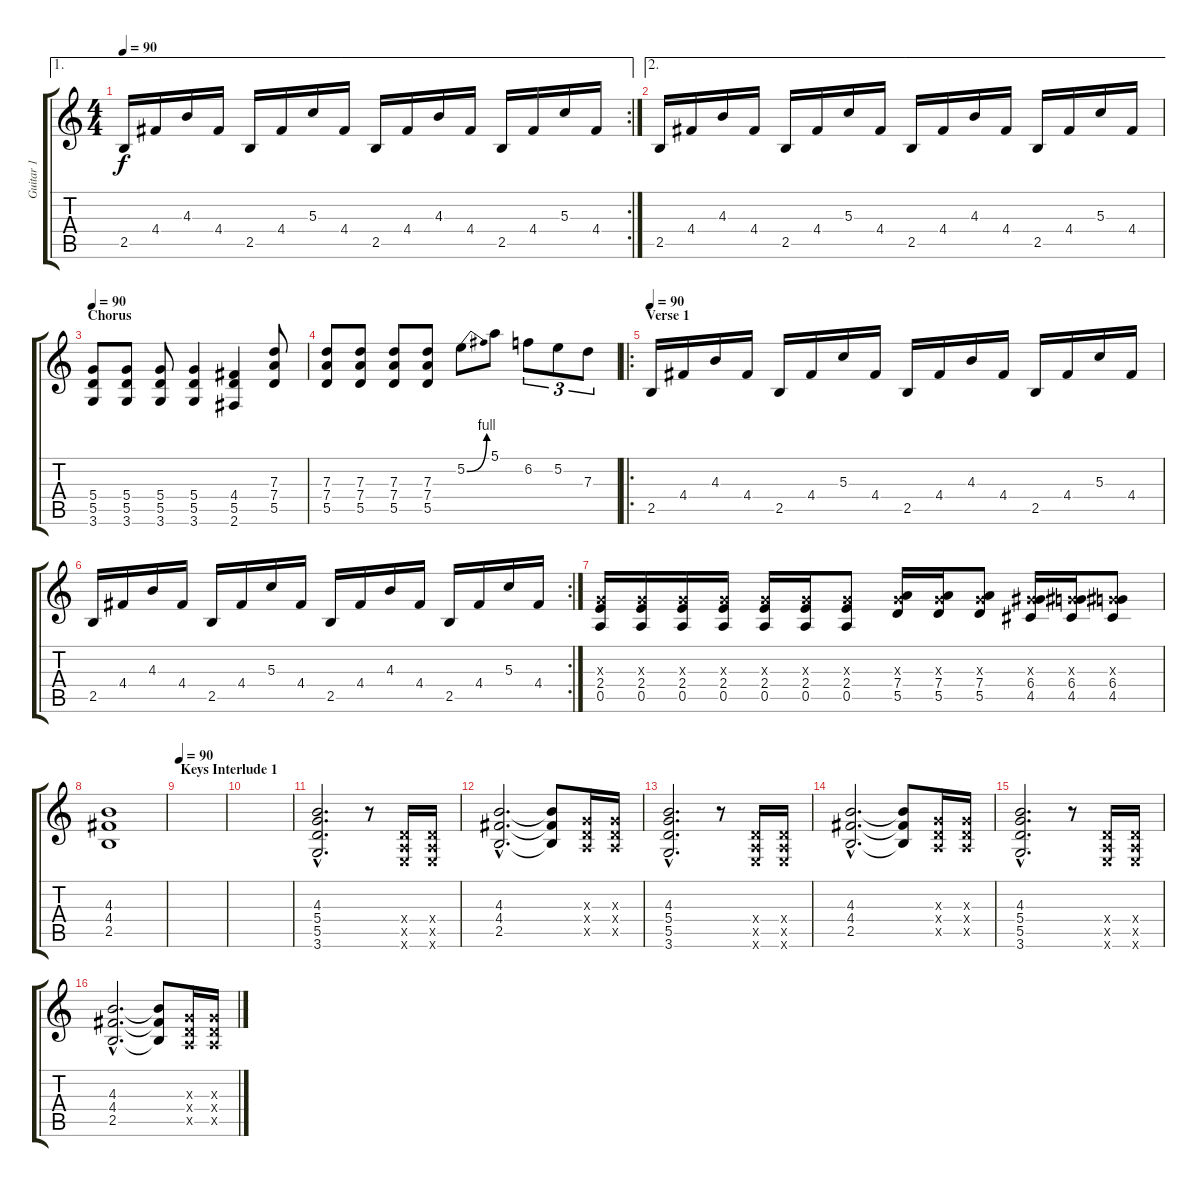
\track ("Guitar 1 " "Guitar 1 ") {instrument overdrivenguitar}
\staff {score tabs}
\tuning (E4 B3 G3 D3 A2 E2) {hide}
\ae 1
\rc 2
\ts (4 4)
\tempo 90
\clef g2
\ks c
2.5.16{dy f} 4.4.16 4.3.16 4.4.16 2.5.16 4.4.16 5.3.16 4.4.16 2.5.16 4.4.16 4.3.16 4.4.16 2.5.16 4.4.16 5.3.16 4.4.16 |
\ae 2
2.5.16 4.4.16 4.3.16 4.4.16 2.5.16 4.4.16 5.3.16 4.4.16 2.5.16 4.4.16 4.3.16 4.4.16 2.5.16 4.4.16 5.3.16 4.4.16 |
\section ("" "Chorus")
\tempo 90
(5.4 5.5 3.6).8 (5.4 5.5 3.6).8 (5.4 5.5 3.6).8 (5.4 5.5 3.6).4 (4.4 5.5 2.6).4 (7.3 7.4 5.5).8 |
(7.3 7.4 5.5).8 (7.3 7.4 5.5).8 (7.3 7.4 5.5).8 (7.3 7.4 5.5).8 5.2{be (bend 0 0 60 4)}.8 5.1.8 6.2.8{tu (3 2)} 5.2.8{tu (3 2)} 7.3.8{tu (3 2)} |
\ro
\section ("" "Verse 1")
\tempo 90
2.5.16 4.4.16 4.3.16 4.4.16 2.5.16 4.4.16 5.3.16 4.4.16 2.5.16 4.4.16 4.3.16 4.4.16 2.5.16 4.4.16 5.3.16 4.4.16 |
\rc 2
2.5.16 4.4.16 4.3.16 4.4.16 2.5.16 4.4.16 5.3.16 4.4.16 2.5.16 4.4.16 4.3.16 4.4.16 2.5.16 4.4.16 5.3.16 4.4.16 |
(0.3{x} 2.4 0.5).16 (0.3{x} 2.4 0.5).16 (0.3{x} 2.4 0.5).16 (0.3{x} 2.4 0.5).16 (0.3{x} 2.4 0.5).16 (0.3{x} 2.4 0.5).16 (0.3{x} 2.4 0.5).8 (0.3{x} 7.4 5.5).16 (0.3{x} 7.4 5.5).16 (0.3{x} 7.4 5.5).8 (0.3{x} 6.4 4.5).16 (0.3{x} 6.4 4.5).16 (0.3{x} 6.4 4.5).8 |
(4.3 4.4 2.5).1 |
\section ("" "Keys Interlude 1")
\tempo 90
|
|
(4.3{hac} 5.4{hac} 5.5{hac} 3.6{hac}).2{d} r.8 (0.4{x} 0.5{x} 0.6{x}).16 (0.4{x} 0.5{x} 0.6{x}).16 |
(4.3{hac} 4.4{hac} 2.5{hac}).2{d} (4.3{t} 4.4{t} 2.5{t}).8 (0.3{x} 0.4{x} 0.5{x}).16 (0.3{x} 0.4{x} 0.5{x}).16 |
(4.3{hac} 5.4{hac} 5.5{hac} 3.6{hac}).2{d} r.8 (0.4{x} 0.5{x} 0.6{x}).16 (0.4{x} 0.5{x} 0.6{x}).16 |
(4.3{hac} 4.4{hac} 2.5{hac}).2{d} (4.3{t} 4.4{t} 2.5{t}).8 (0.3{x} 0.4{x} 0.5{x}).16 (0.3{x} 0.4{x} 0.5{x}).16 |
(4.3{hac} 5.4{hac} 5.5{hac} 3.6{hac}).2{d} r.8 (0.4{x} 0.5{x} 0.6{x}).16 (0.4{x} 0.5{x} 0.6{x}).16 |
(4.3{hac} 4.4{hac} 2.5{hac}).2{d} (4.3{t} 4.4{t} 2.5{t}).8 (0.3{x} 0.4{x} 0.5{x}).16 (0.3{x} 0.4{x} 0.5{x}).16
